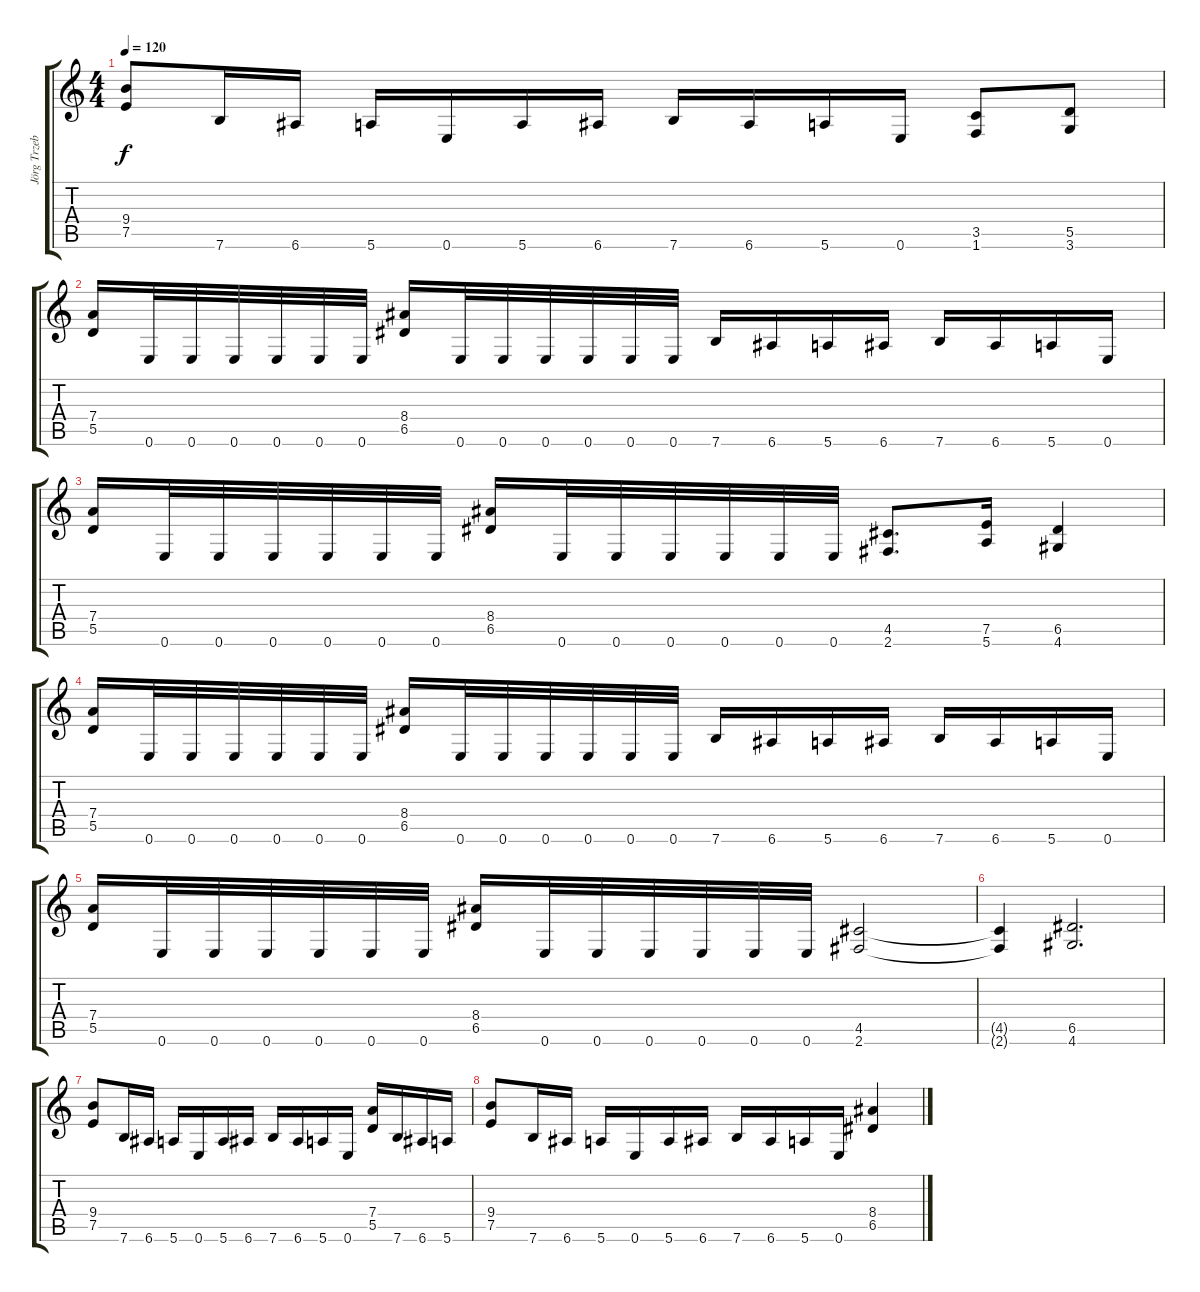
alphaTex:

\track ("Jörg Trzebiatowski" "Jörg Trzeb") {instrument distortionguitar}
\staff {score tabs}
\tuning (E4 B3 G3 D3 A2 E2) {hide}
\ts (4 4)
\tempo 120
\clef g2
\ks c
(9.4 7.5).8{dy f} 7.6.16 6.6.16 5.6.16 0.6.16 5.6.16 6.6.16 7.6.16 6.6.16 5.6.16 0.6.16 (3.5 1.6).8 (5.5 3.6).8 |
(7.4 5.5).16 0.6.32 0.6.32 0.6.32 0.6.32 0.6.32 0.6.32 (8.4 6.5).16 0.6.32 0.6.32 0.6.32 0.6.32 0.6.32 0.6.32 7.6.16 6.6.16 5.6.16 6.6.16 7.6.16 6.6.16 5.6.16 0.6.16 |
(7.4 5.5).16 0.6.32 0.6.32 0.6.32 0.6.32 0.6.32 0.6.32 (8.4 6.5).16 0.6.32 0.6.32 0.6.32 0.6.32 0.6.32 0.6.32 (4.5 2.6).8{d} (7.5 5.6).16 (6.5 4.6).4 |
(7.4 5.5).16 0.6.32 0.6.32 0.6.32 0.6.32 0.6.32 0.6.32 (8.4 6.5).16 0.6.32 0.6.32 0.6.32 0.6.32 0.6.32 0.6.32 7.6.16 6.6.16 5.6.16 6.6.16 7.6.16 6.6.16 5.6.16 0.6.16 |
(7.4 5.5).16 0.6.32 0.6.32 0.6.32 0.6.32 0.6.32 0.6.32 (8.4 6.5).16 0.6.32 0.6.32 0.6.32 0.6.32 0.6.32 0.6.32 (4.5 2.6).2 |
(4.5{t} 2.6{t}).4 (6.5 4.6).2{d} |
(9.4 7.5).8 7.6.16 6.6.16 5.6.16 0.6.16 5.6.16 6.6.16 7.6.16 6.6.16 5.6.16 0.6.16 (7.4 5.5).16 7.6.16 6.6.16 5.6.16 |
(9.4 7.5).8 7.6.16 6.6.16 5.6.16 0.6.16 5.6.16 6.6.16 7.6.16 6.6.16 5.6.16 0.6.16 (8.4 6.5).4
